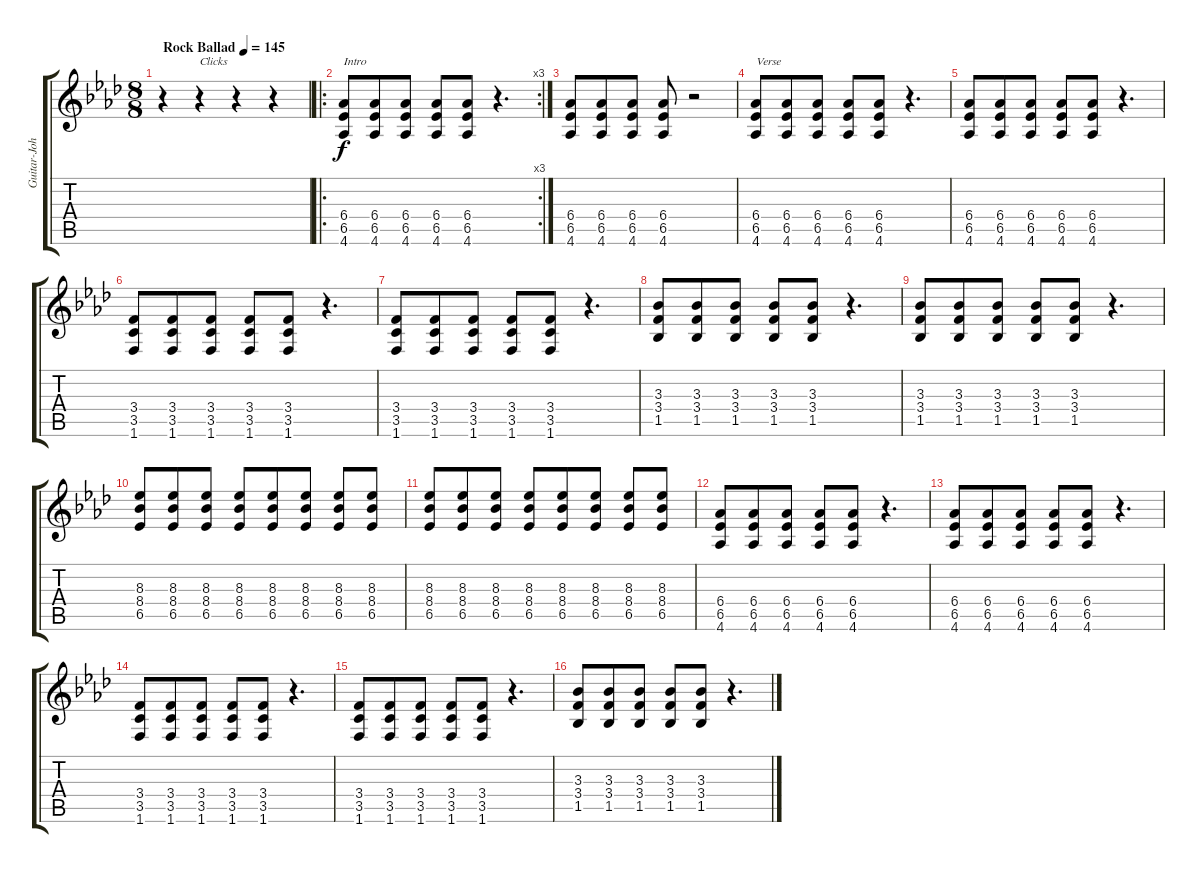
\track ("Guitar-Johnny" "Guitar-Joh") {instrument distortionguitar}
\staff {score tabs}
\tuning (E4 B3 G3 D3 A2 E2) {hide}
\ts (8 8)
\tempo (145 "Rock Ballad")
\clef g2
\ks ab
r.4{dy f instrument distortionguitar} r.4{txt "Clicks"} r.4 r.4 |
\ro
\rc 3
(6.4 6.5 4.6).8{txt "Intro"} (6.4 6.5 4.6).8 (6.4 6.5 4.6).8 (6.4 6.5 4.6).8 (6.4 6.5 4.6).8 r.4{d} |
(6.4 6.5 4.6).8 (6.4 6.5 4.6).8 (6.4 6.5 4.6).8 (6.4 6.5 4.6).8 r.2 |
(6.4 6.5 4.6).8{txt "Verse"} (6.4 6.5 4.6).8 (6.4 6.5 4.6).8 (6.4 6.5 4.6).8 (6.4 6.5 4.6).8 r.4{d} |
(6.4 6.5 4.6).8 (6.4 6.5 4.6).8 (6.4 6.5 4.6).8 (6.4 6.5 4.6).8 (6.4 6.5 4.6).8 r.4{d} |
(3.4 3.5 1.6).8 (3.4 3.5 1.6).8 (3.4 3.5 1.6).8 (3.4 3.5 1.6).8 (3.4 3.5 1.6).8 r.4{d} |
(3.4 3.5 1.6).8 (3.4 3.5 1.6).8 (3.4 3.5 1.6).8 (3.4 3.5 1.6).8 (3.4 3.5 1.6).8 r.4{d} |
(3.3 3.4 1.5).8 (3.3 3.4 1.5).8 (3.3 3.4 1.5).8 (3.3 3.4 1.5).8 (3.3 3.4 1.5).8 r.4{d} |
(3.3 3.4 1.5).8 (3.3 3.4 1.5).8 (3.3 3.4 1.5).8 (3.3 3.4 1.5).8 (3.3 3.4 1.5).8 r.4{d} |
(8.3 8.4 6.5).8 (8.3 8.4 6.5).8 (8.3 8.4 6.5).8 (8.3 8.4 6.5).8 (8.3 8.4 6.5).8 (8.3 8.4 6.5).8 (8.3 8.4 6.5).8 (8.3 8.4 6.5).8 |
(8.3 8.4 6.5).8 (8.3 8.4 6.5).8 (8.3 8.4 6.5).8 (8.3 8.4 6.5).8 (8.3 8.4 6.5).8 (8.3 8.4 6.5).8 (8.3 8.4 6.5).8 (8.3 8.4 6.5).8 |
(6.4 6.5 4.6).8 (6.4 6.5 4.6).8 (6.4 6.5 4.6).8 (6.4 6.5 4.6).8 (6.4 6.5 4.6).8 r.4{d} |
(6.4 6.5 4.6).8 (6.4 6.5 4.6).8 (6.4 6.5 4.6).8 (6.4 6.5 4.6).8 (6.4 6.5 4.6).8 r.4{d} |
(3.4 3.5 1.6).8 (3.4 3.5 1.6).8 (3.4 3.5 1.6).8 (3.4 3.5 1.6).8 (3.4 3.5 1.6).8 r.4{d} |
(3.4 3.5 1.6).8 (3.4 3.5 1.6).8 (3.4 3.5 1.6).8 (3.4 3.5 1.6).8 (3.4 3.5 1.6).8 r.4{d} |
(3.3 3.4 1.5).8 (3.3 3.4 1.5).8 (3.3 3.4 1.5).8 (3.3 3.4 1.5).8 (3.3 3.4 1.5).8 r.4{d}
